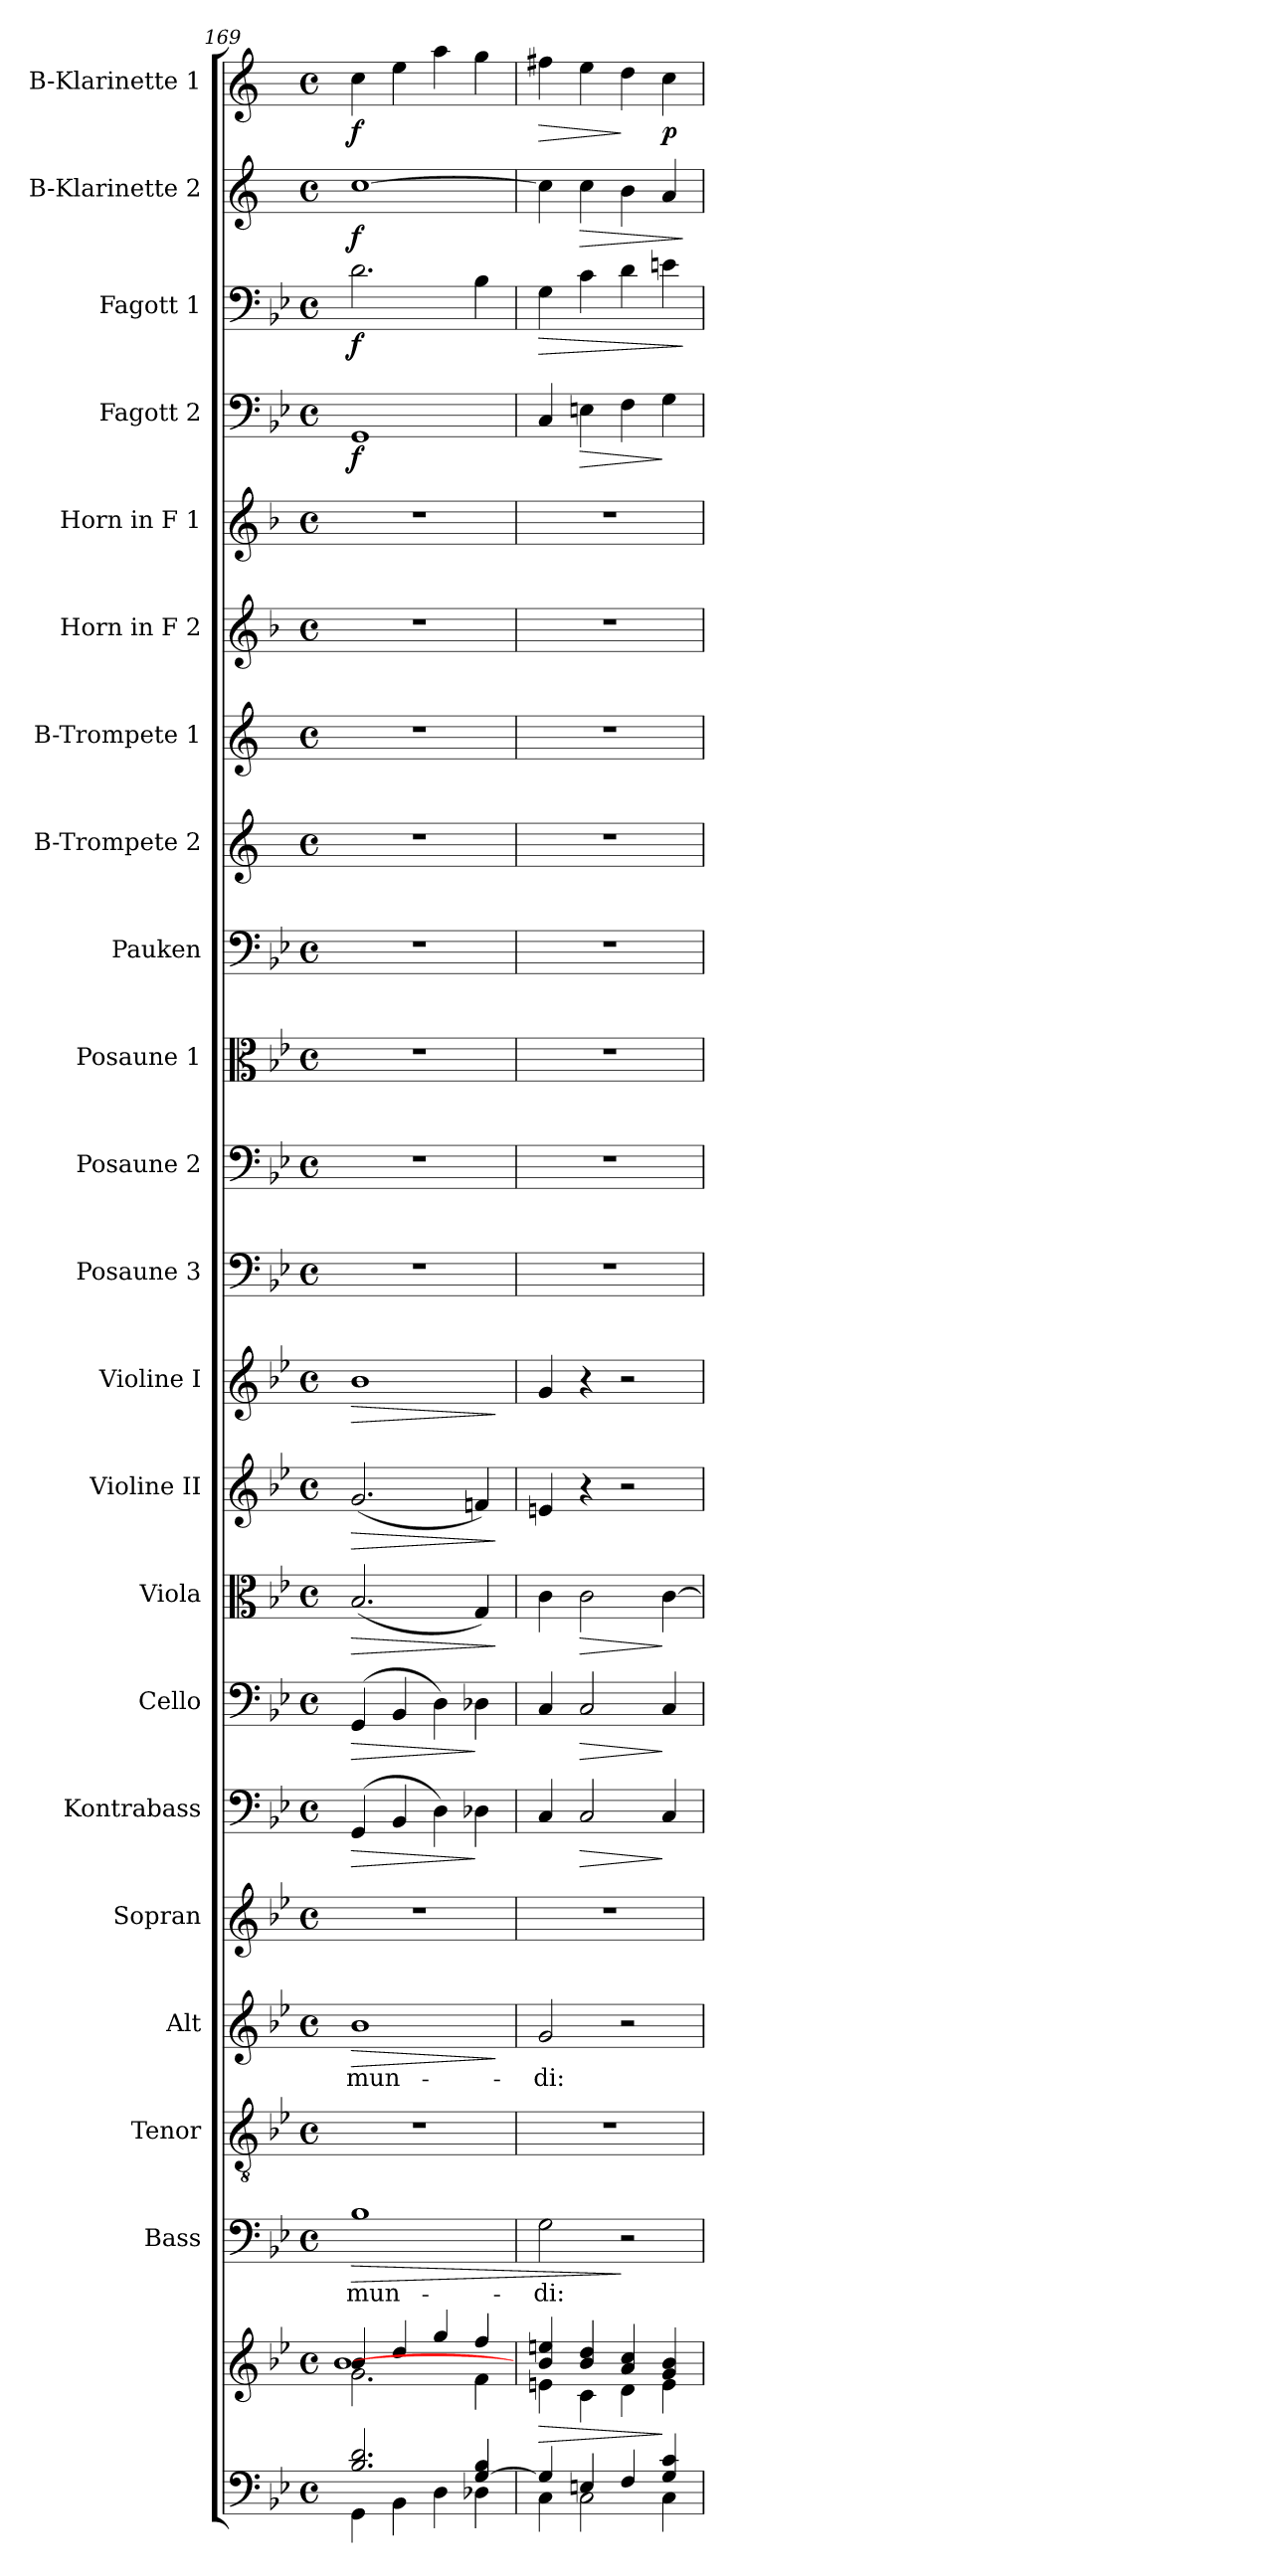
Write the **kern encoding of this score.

**kern	**kern	**dynam	**kern	**text	**dynam	**kern	**kern	**text	**dynam	**kern	**kern	**dynam	**kern	**dynam	**kern	**dynam	**kern	**dynam	**kern	**dynam	**kern	**kern	**kern	**kern	**kern	**kern	**kern	**kern	**kern	**dynam	**kern	**dynam	**kern	**dynam	**kern	**dynam
*part22	*part22	*part22	*part21	*part21	*part21	*part20	*part19	*part19	*part19	*part18	*part17	*part17	*part16	*part16	*part15	*part15	*part14	*part14	*part13	*part13	*part12	*part11	*part10	*part9	*part8	*part7	*part6	*part5	*part4	*part4	*part3	*part3	*part2	*part2	*part1	*part1
*staff23	*staff22	*staff22/23	*staff21	*staff21	*staff21	*staff20	*staff19	*staff19	*staff19	*staff18	*staff17	*staff17	*staff16	*staff16	*staff15	*staff15	*staff14	*staff14	*staff13	*staff13	*staff12	*staff11	*staff10	*staff9	*staff8	*staff7	*staff6	*staff5	*staff4	*staff4	*staff3	*staff3	*staff2	*staff2	*staff1	*staff1
*	*	*	*I"Bass	*	*	*I"Tenor	*I"Alt	*	*	*I"Sopran	*I"Kontrabass	*	*I"Cello	*	*I"Viola	*	*I"Violine II	*	*I"Violine I	*	*I"Posaune 3	*I"Posaune 2	*I"Posaune 1	*I"Pauken	*I"B-Trompete 2	*I"B-Trompete 1	*I"Horn in F 2	*I"Horn in F 1	*I"Fagott 2	*	*I"Fagott 1	*	*I"B-Klarinette 2	*	*I"B-Klarinette 1	*
*	*	*	*I'B.	*	*	*I'T.	*I'A.	*	*	*I'S.	*I'Kb.	*	*	*	*I'Vla.	*	*I'Vl. II	*	*I'Vl. I	*	*I'Pos. 3	*I'Pos. 2	*I'Pos. 1	*I'Pk.	*I'B Trp. 2	*I'B Trp. 1	*	*	*I'Fg. 2	*	*I'Fg. 1	*	*I'B Kl. 2	*	*I'B Kl. 1	*
*clefF4	*clefG2	*	*clefF4	*	*	*clefGv2	*clefG2	*	*	*clefG2	*clefF4	*	*clefF4	*	*clefC3	*	*clefG2	*	*clefG2	*	*clefF4	*clefF4	*clefC3	*clefF4	*clefG2	*clefG2	*clefG2	*clefG2	*clefF4	*	*clefF4	*	*clefG2	*	*clefG2	*
*	*	*	*	*	*	*	*	*	*	*	*ITrd7c12	*	*	*	*	*	*	*	*	*	*	*	*	*	*ITrd1c2	*ITrd1c2	*ITrd4c7	*ITrd4c7	*	*	*	*	*ITrd1c2	*	*ITrd1c2	*
*k[b-e-]	*k[b-e-]	*	*k[b-e-]	*	*	*k[b-e-]	*k[b-e-]	*	*	*k[b-e-]	*k[b-e-]	*	*k[b-e-]	*	*k[b-e-]	*	*k[b-e-]	*	*k[b-e-]	*	*k[b-e-]	*k[b-e-]	*k[b-e-]	*k[b-e-]	*k[b-e-]	*k[b-e-]	*k[b-e-]	*k[b-e-]	*k[b-e-]	*	*k[b-e-]	*	*k[b-e-]	*	*k[b-e-]	*
*B-:	*B-:	*	*B-:	*	*	*B-:	*B-:	*	*	*B-:	*B-:	*	*B-:	*	*B-:	*	*B-:	*	*B-:	*	*B-:	*B-:	*B-:	*B-:	*B-:	*B-:	*B-:	*B-:	*B-:	*	*B-:	*	*B-:	*	*B-:	*
*M4/4	*M4/4	*	*M4/4	*	*	*M4/4	*M4/4	*	*	*M4/4	*M4/4	*	*M4/4	*	*M4/4	*	*M4/4	*	*M4/4	*	*M4/4	*M4/4	*M4/4	*M4/4	*M4/4	*M4/4	*M4/4	*M4/4	*M4/4	*	*M4/4	*	*M4/4	*	*M4/4	*
*met(c)	*met(c)	*	*met(c)	*	*	*met(c)	*met(c)	*	*	*met(c)	*met(c)	*	*met(c)	*	*met(c)	*	*met(c)	*	*met(c)	*	*met(c)	*met(c)	*met(c)	*met(c)	*met(c)	*met(c)	*met(c)	*met(c)	*met(c)	*	*met(c)	*	*met(c)	*	*met(c)	*
=169	=169	=169	=169	=169	=169	=169	=169	=169	=169	=169	=169	=169	=169	=169	=169	=169	=169	=169	=169	=169	=169	=169	=169	=169	=169	=169	=169	=169	=169	=169	=169	=169	=169	=169	=169	=169
*^	*^	*	*	*	*	*	*	*	*	*	*	*	*	*	*	*	*	*	*	*	*	*	*	*	*	*	*	*	*	*	*	*	*	*	*	*
*	*	*	*^	*	*	*	*	*	*	*	*	*	*	*	*	*	*	*	*	*	*	*	*	*	*	*	*	*	*	*	*	*	*	*	*	*	*	*
!	!	!	!	!	!	!	!LO:LY:b	!LO:HP:b	!	!	!LO:LY:b	!LO:HP:b	!	!	!LO:HP:b	!	!LO:HP:b	!	!LO:HP:b	!	!LO:HP:b	!	!LO:HP:b	!	!	!	!	!	!	!	!	!	!LO:DY:b	!	!LO:DY:b	!	!LO:DY:b	!	!LO:DY:b
2.B-/ 2.d/	4GG\	4b-/	2.g\	[<1b-	.	1B-	mun-	>	1r	1b-	mun-	>	1r	(4GGG/	>	(4GG/	>	(<2.B-/	>	(<2.g/	>	1b-	>	1r	1r	1r	1r	1r	1r	1r	1r	1GG	f	2.d\	f	[1b-	f	4b-\	f
.	4BB-\	4dd/	.	.	.	.	.	.	.	.	.	.	.	4BBB-/	.	4BB-/	.	.	.	.	.	.	.	.	.	.	.	.	.	.	.	.	.	.	.	.	.	4dd\	.
.	4D\	4gg/	.	.	.	.	.	.	.	.	.	.	.	4DD\)	.	4D\)	.	.	.	.	.	.	.	.	.	.	.	.	.	.	.	.	.	.	.	.	.	4gg\	.
[>4G/ 4B-/	4D-X\	4ff/	4f\	.	.	.	.	.	.	.	.	.	.	4DD-X\	]	4D-X\	]	4G/)	.	4fn/)	.	.	.	.	.	.	.	.	.	.	.	.	.	4B-\	.	.	.	4ff\	.
*v	*v	*	*	*	*	*	*	*	*	*	*	*	*	*	*	*	*	*	*	*	*	*	*	*	*	*	*	*	*	*	*	*	*	*	*	*	*	*	*
*	*v	*v	*v	*	*	*	*	*	*	*	*	*	*	*	*	*	*	*	*	*	*	*	*	*	*	*	*	*	*	*	*	*	*	*	*	*	*	*
.	.	.	.	.	.	.	.	.	]	.	.	.	.	.	.	]	.	]	.	]	.	.	.	.	.	.	.	.	.	.	.	.	.	.	.	.
=170	=170	=170	=170	=170	=170	=170	=170	=170	=170	=170	=170	=170	=170	=170	=170	=170	=170	=170	=170	=170	=170	=170	=170	=170	=170	=170	=170	=170	=170	=170	=170	=170	=170	=170	=170	=170
*^	*	*	*	*	*	*	*	*	*	*	*	*	*	*	*	*	*	*	*	*	*	*	*	*	*	*	*	*	*	*	*	*	*	*	*	*
!	!	!	!LO:HP:b	!	!LO:LY:b	!	!	!	!LO:LY:b	!	!	!	!	!	!	!	!	!	!	!	!	!	!	!	!	!	!	!	!	!	!	!	!LO:HP:b	!	!	!	!LO:HP:b
*	*	*^	*	*	*	*	*	*	*	*	*	*	*	*	*	*	*	*	*	*	*	*	*	*	*	*	*	*	*	*	*	*	*	*	*	*	*
4G/]	4C\	4b-/ 4een/	4en\	>	2G\	-di:	.	1r	2g/	-di:	.	1r	4CC/	.	4C/	.	4c\	.	4en/	.	4g/	.	1r	1r	1r	1r	1r	1r	1r	1r	4C/	.	4G\	>	4b-\]	.	4een\	>
!	!	!	!	!	!	!	!	!	!	!	!	!	!	!LO:HP:b	!	!LO:HP:b	!	!LO:HP:b	!	!	!	!	!	!	!	!	!	!	!	!	!	!LO:HP:b	!	!	!	!LO:HP:b	!	!
4En/	2C\	4b-/ 4dd/	4c\	.	.	.	.	.	.	.	.	.	2CC/	>	2C/	>	2c\	>	4r	.	4r	.	.	.	.	.	.	.	.	.	4En\	>	4c\	.	4b-\	>	4dd\	.
4F/	.	4a/ 4cc/	4d\	.	2r	.	]	.	2r	.	.	.	.	.	.	.	.	.	2r	.	2r	.	.	.	.	.	.	.	.	.	4F\	.	4d\	.	4a\	.	4cc\	]
!	!	!	!	!	!	!	!	!	!	!	!	!	!	!	!	!	!	!	!	!	!	!	!	!	!	!	!	!	!	!	!	!	!	!	!	!	!	!LO:DY:b
4G/ 4c/	4C\	4g/ 4b-/	4e\	]	.	.	.	.	.	.	.	.	4CC/	]	4C/	]	[4c\	]	.	.	.	.	.	.	.	.	.	.	.	.	4G\	]	4en\	.	4g/	.	4b-\	p
*v	*v	*	*	*	*	*	*	*	*	*	*	*	*	*	*	*	*	*	*	*	*	*	*	*	*	*	*	*	*	*	*	*	*	*	*	*	*	*
*	*v	*v	*	*	*	*	*	*	*	*	*	*	*	*	*	*	*	*	*	*	*	*	*	*	*	*	*	*	*	*	*	*	*	*	*	*	*
.	.	.	.	.	.	.	.	.	.	.	.	.	.	.	.	.	.	.	.	.	.	.	.	.	.	.	.	.	.	.	.	]	.	]	.	.
=	=	=	=	=	=	=	=	=	=	=	=	=	=	=	=	=	=	=	=	=	=	=	=	=	=	=	=	=	=	=	=	=	=	=	=	=
*-	*-	*-	*-	*-	*-	*-	*-	*-	*-	*-	*-	*-	*-	*-	*-	*-	*-	*-	*-	*-	*-	*-	*-	*-	*-	*-	*-	*-	*-	*-	*-	*-	*-	*-	*-	*-
